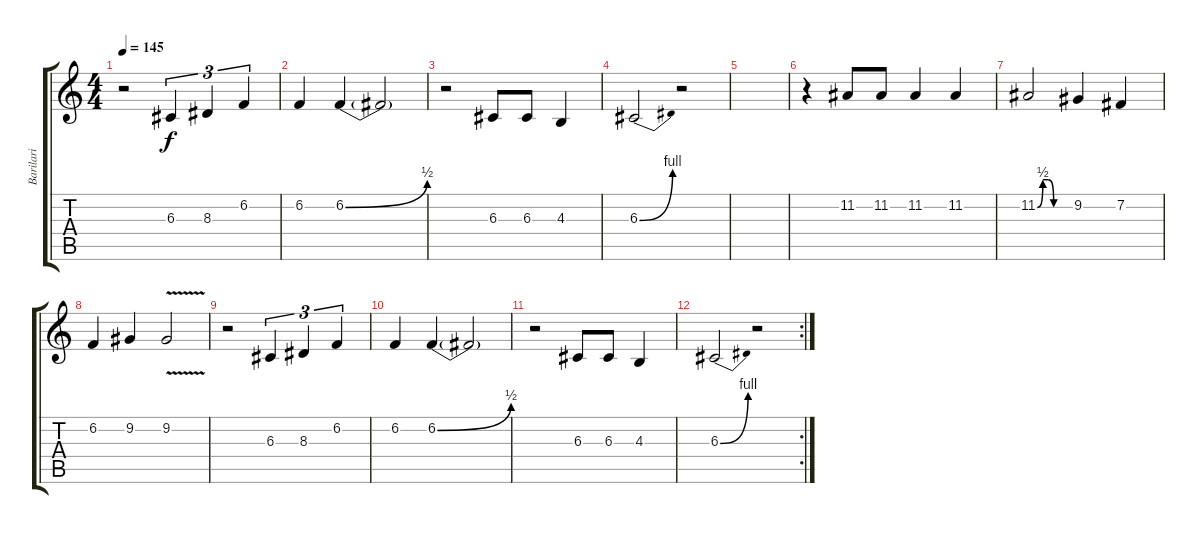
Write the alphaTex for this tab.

\track ("Barilari" "Barilari") {instrument synthbrass1}
\staff {score tabs}
\tuning (E4 B3 G3 D3 A2 E2) {hide}
\ts (4 4)
\tempo 145
\clef g2
\ks c
r.2{dy f} 6.3.4{tu (3 2)} 8.3.4{tu (3 2)} 6.2.4{tu (3 2)} |
6.2.4 6.2{be (bend 0 0 60 2)}.4 6.2{t}.2 |
r.2 6.3.8 6.3.8 4.3.4 |
6.3{be (bend 0 0 60 4)}.2 r.2 |
|
r.4 11.2.8 11.2.8 11.2.4 11.2.4 |
11.2{be (custom 0 0 10 2 20 2 30 0 60 0)}.2 9.2.4 7.2.4 |
6.2.4 9.2.4 9.2{v}.2 |
r.2 6.3.4{tu (3 2)} 8.3.4{tu (3 2)} 6.2.4{tu (3 2)} |
6.2.4 6.2{be (bend 0 0 60 2)}.4 6.2{t}.2 |
r.2 6.3.8 6.3.8 4.3.4 |
\rc 2
6.3{be (bend 0 0 60 4)}.2 r.2
